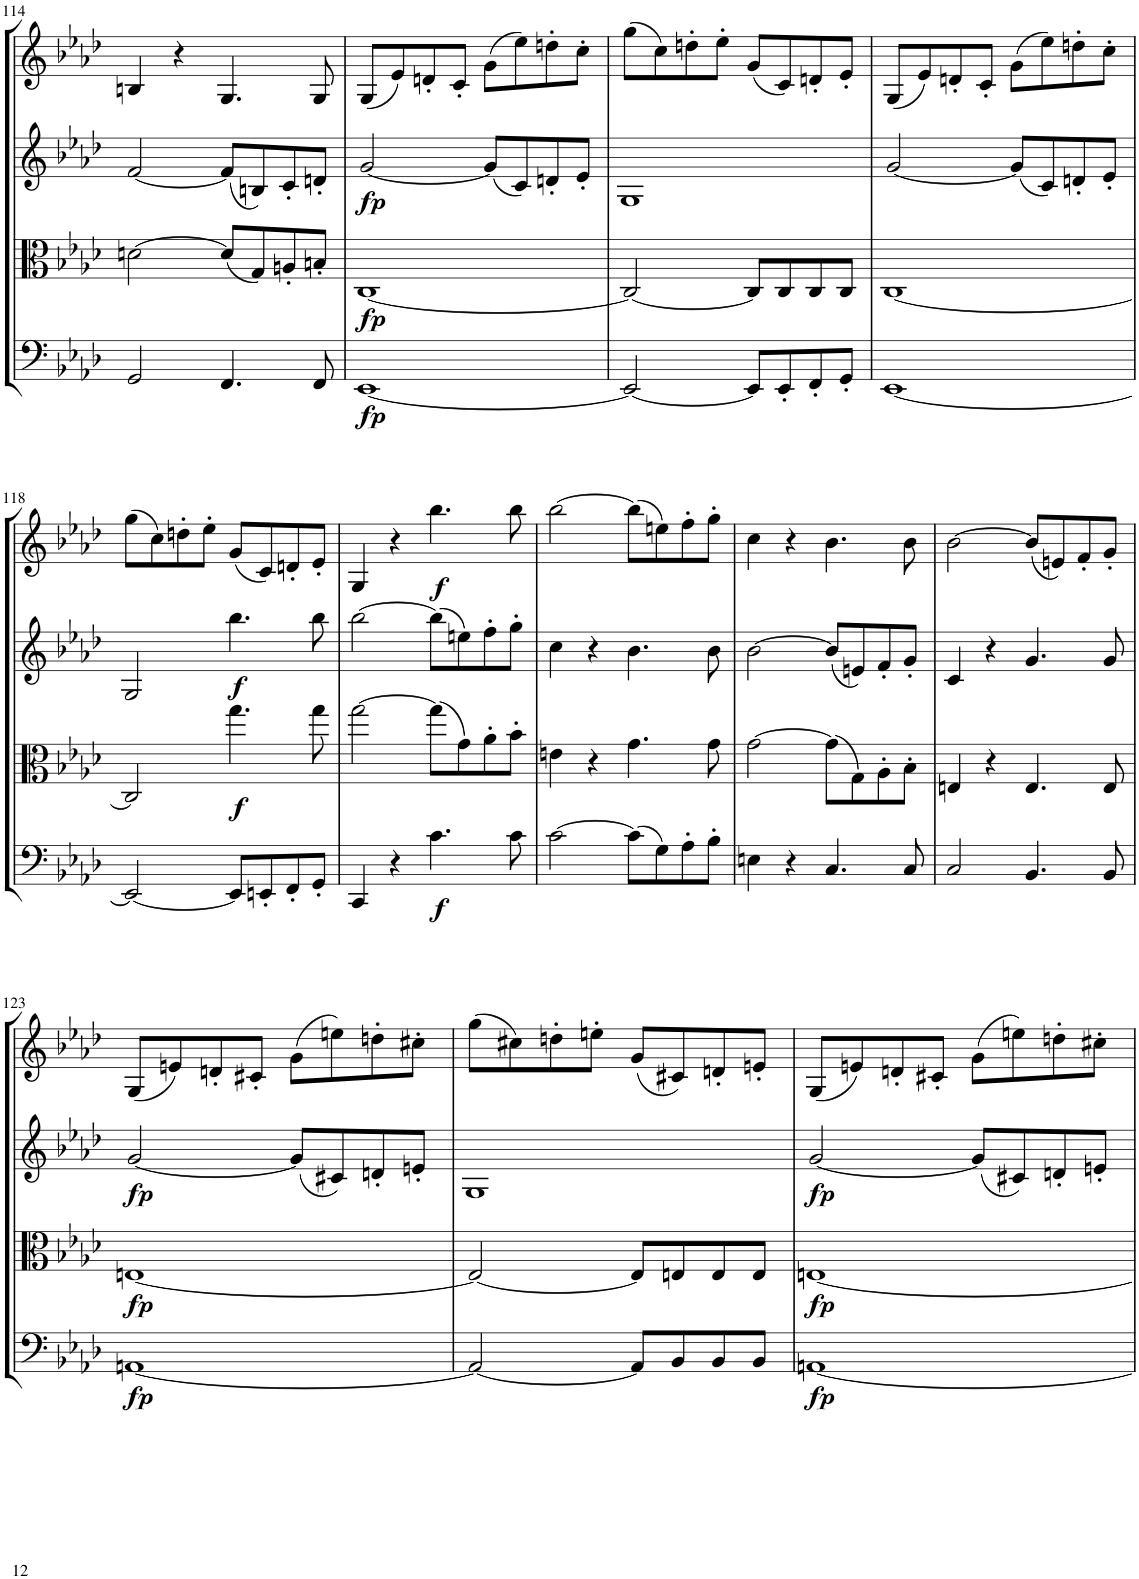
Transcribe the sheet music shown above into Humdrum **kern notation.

**kern	**dynam	**kern	**dynam	**kern	**dynam	**kern	**dynam
*part4	*part4	*part3	*part3	*part2	*part2	*part1	*part1
*staff4	*staff4	*staff3	*staff3	*staff2	*staff2	*staff1	*staff1
*I"Violoncello	*	*I"Viola	*	*I"Violino II	*	*I"Violino I	*
*I'Vc	*	*I'Vla	*	*I'Vln	*	*I'Vln	*
!!LO:PB:g=z
*clefF4	*	*clefC3	*	*clefG2	*	*clefG2	*
*k[b-e-a-d-]	*	*k[b-e-a-d-]	*	*k[b-e-a-d-]	*	*k[b-e-a-d-]	*
*M2/2	*	*M2/2	*	*M2/2	*	*M2/2	*
*met(c|)	*	*met(c|)	*	*met(c|)	*	*met(c|)	*
=114	=114	=114	=114	=114	=114	=114	=114
2GG/	.	[2dn\	.	[2f/	.	4Bn/	.
.	.	.	.	.	.	4r	.
4.FF/	.	(8d/L]	.	(8f/L]	.	4.G/	.
.	.	8G/)	.	8Bn/)	.	.	.
.	.	8An'/	.	8c'/	.	.	.
8FF/	.	8Bn'/J	.	8dn'/J	.	8G/	.
=115	=115	=115	=115	=115	=115	=115	=115
!	!LO:DY:b	!	!LO:DY:b	!	!LO:DY:b	!	!
[1EE-	fp	[1C	fp	[2g/	fp	(8G/L	.
.	.	.	.	.	.	8e-/)	.
.	.	.	.	.	.	8dn'/	.
.	.	.	.	.	.	8c'/J	.
.	.	.	.	(8g/L]	.	(8g\L	.
.	.	.	.	8c/)	.	8ee-\)	.
.	.	.	.	8dn'/	.	8ddn'\	.
.	.	.	.	8e-'/J	.	8cc'\J	.
=116	=116	=116	=116	=116	=116	=116	=116
2EE-/_	.	2C/_	.	1G	.	(8gg\L	.
.	.	.	.	.	.	8cc\)	.
.	.	.	.	.	.	8ddn'\	.
.	.	.	.	.	.	8ee-'\J	.
8EE-/L]	.	8C/L]	.	.	.	(8g/L	.
8EE-'/	.	8C/	.	.	.	8c/)	.
8FF'/	.	8C/	.	.	.	8dn'/	.
8GG'/J	.	8C/J	.	.	.	8e-'/J	.
=117	=117	=117	=117	=117	=117	=117	=117
[1EE-	.	[1C	.	[2g/	.	(8G/L	.
.	.	.	.	.	.	8e-/)	.
.	.	.	.	.	.	8dn'/	.
.	.	.	.	.	.	8c'/J	.
.	.	.	.	(8g/L]	.	(8g\L	.
.	.	.	.	8c/)	.	8ee-\)	.
.	.	.	.	8dn'/	.	8ddn'\	.
.	.	.	.	8e-'/J	.	8cc'\J	.
!!LO:LB:g=z
=118	=118	=118	=118	=118	=118	=118	=118
2EE-/_	.	2C/]	.	2G/	.	(8gg\L	.
.	.	.	.	.	.	8cc\)	.
.	.	.	.	.	.	8ddn'\	.
.	.	.	.	.	.	8ee-'\J	.
!	!	!	!LO:DY:b	!	!LO:DY:b	!	!
8EE-/L]	.	4.gg\	f	4.bb-\	f	(8g/L	.
8EEn'/	.	.	.	.	.	8c/)	.
8FF'/	.	.	.	.	.	8dn'/	.
8GG'/J	.	8gg\	.	8bb-\	.	8e-'/J	.
=119	=119	=119	=119	=119	=119	=119	=119
4CC/	.	[2gg\	.	[2bb-\	.	4G/	.
4r	.	.	.	.	.	4r	.
!	!LO:DY:b	!	!	!	!	!	!LO:DY:b
4.c\	f	(8gg\L]	.	(8bb-\L]	.	4.bb-\	f
.	.	8g\)	.	8een\)	.	.	.
.	.	8a-'\	.	8ff'\	.	.	.
8c\	.	8b-'\J	.	8gg'\J	.	8bb-\	.
=120	=120	=120	=120	=120	=120	=120	=120
[2c\	.	4en\	.	4cc\	.	[2bb-\	.
.	.	4r	.	4r	.	.	.
(8c\L]	.	4.g\	.	4.b-\	.	(8bb-\L]	.
8G\)	.	.	.	.	.	8een\)	.
8A-'\	.	.	.	.	.	8ff'\	.
8B-'\J	.	8g\	.	8b-\	.	8gg'\J	.
=121	=121	=121	=121	=121	=121	=121	=121
4En\	.	[2g\	.	[2b-\	.	4cc\	.
4r	.	.	.	.	.	4r	.
4.C/	.	(8g\L]	.	(8b-/L]	.	4.b-\	.
.	.	8G\)	.	8en/)	.	.	.
.	.	8A-'\	.	8f'/	.	.	.
8C/	.	8B-'\J	.	8g'/J	.	8b-\	.
=122	=122	=122	=122	=122	=122	=122	=122
2C/	.	4En/	.	4c/	.	[2b-\	.
.	.	4r	.	4r	.	.	.
4.BB-/	.	4.E/	.	4.g/	.	(8b-/L]	.
.	.	.	.	.	.	8en/)	.
.	.	.	.	.	.	8f'/	.
8BB-/	.	8E/	.	8g/	.	8g'/J	.
!!LO:LB:g=z
=123	=123	=123	=123	=123	=123	=123	=123
!	!LO:DY:b	!	!LO:DY:b	!	!LO:DY:b	!	!
[1AAn	fp	[1En	fp	[2g/	fp	(8G/L	.
.	.	.	.	.	.	8en/)	.
.	.	.	.	.	.	8dn'/	.
.	.	.	.	.	.	8c#X'/J	.
.	.	.	.	(8g/L]	.	(8g\L	.
.	.	.	.	8c#X/)	.	8een\)	.
.	.	.	.	8dn'/	.	8ddn'\	.
.	.	.	.	8en'/J	.	8cc#X'\J	.
=124	=124	=124	=124	=124	=124	=124	=124
2AA/_	.	2E/_	.	1G	.	(8gg\L	.
.	.	.	.	.	.	8cc#X\)	.
.	.	.	.	.	.	8ddn'\	.
.	.	.	.	.	.	8een'\J	.
8AA/L]	.	8E/L]	.	.	.	(8g/L	.
8BB-/	.	8En/	.	.	.	8c#X/)	.
8BB-/	.	8E/	.	.	.	8dn'/	.
8BB-/J	.	8E/J	.	.	.	8en'/J	.
=125	=125	=125	=125	=125	=125	=125	=125
!	!LO:DY:b	!	!LO:DY:b	!	!LO:DY:b	!	!
[1AAn	fp	[1En	fp	[2g/	fp	(8G/L	.
.	.	.	.	.	.	8en/)	.
.	.	.	.	.	.	8dn'/	.
.	.	.	.	.	.	8c#X'/J	.
.	.	.	.	(8g/L]	.	(8g\L	.
.	.	.	.	8c#X/)	.	8een\)	.
.	.	.	.	8dn'/	.	8ddn'\	.
.	.	.	.	8en'/J	.	8cc#X'\J	.
=	=	=	=	=	=	=	=
*-	*-	*-	*-	*-	*-	*-	*-
